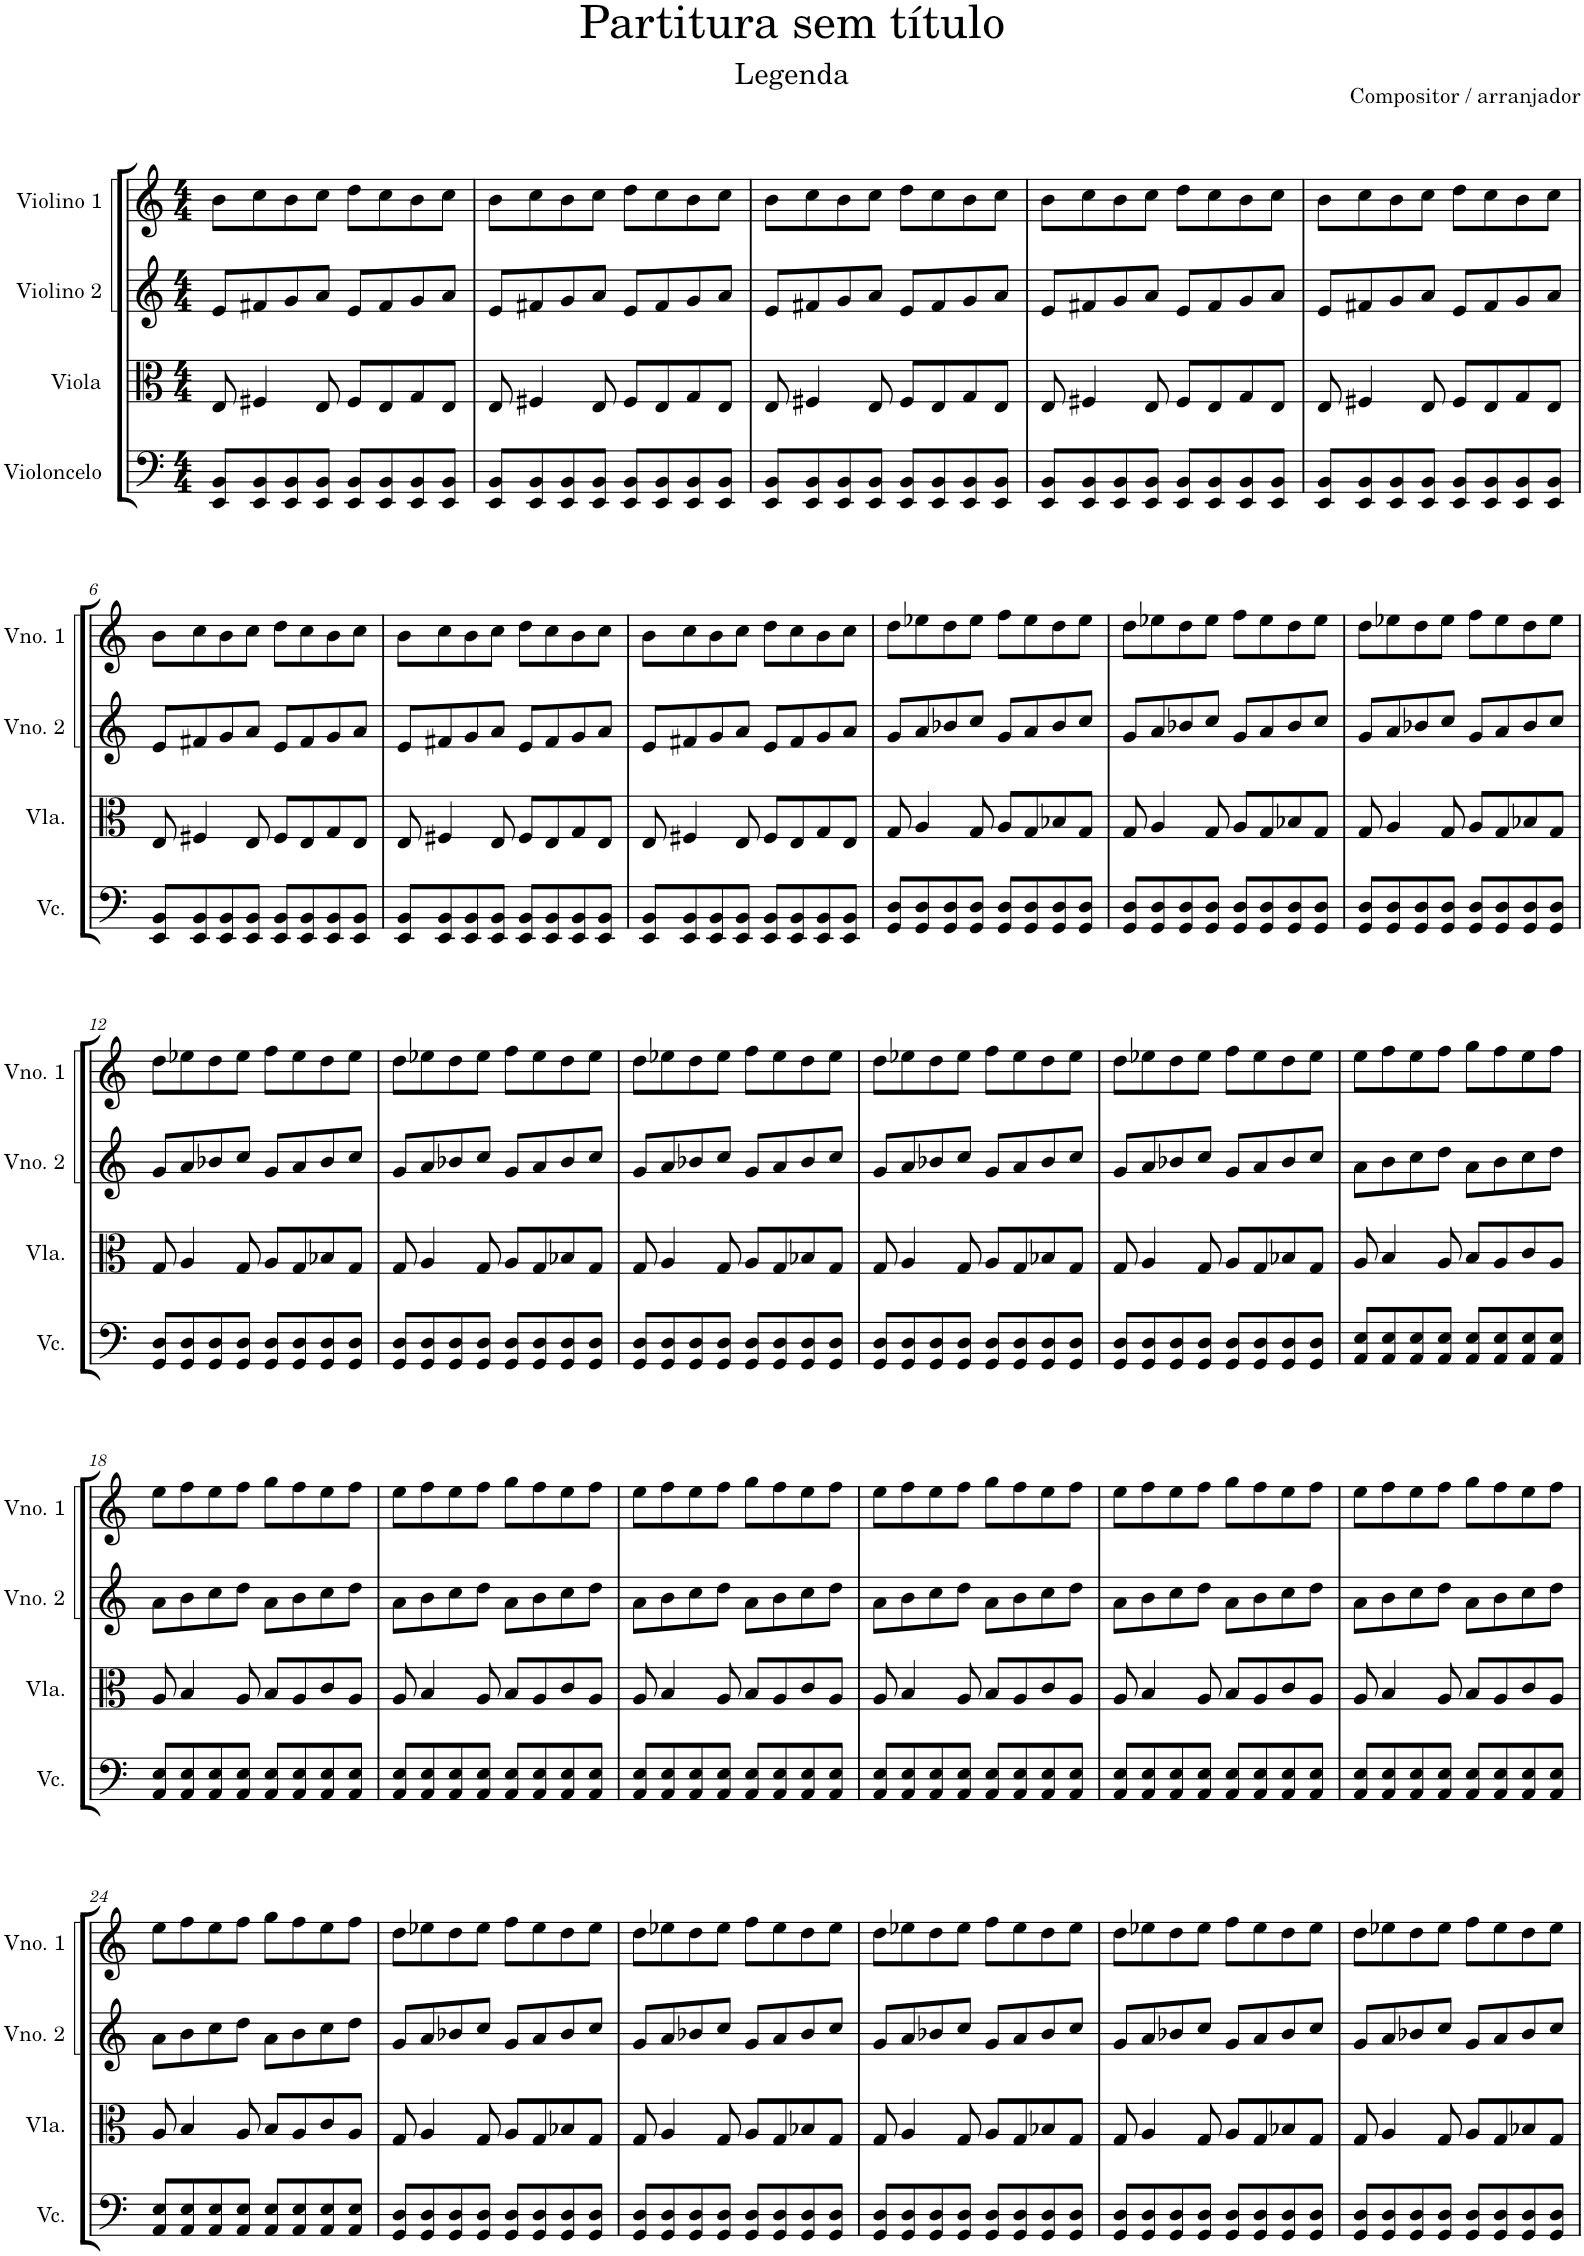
**kern	**kern	**kern	**kern
*part4	*part3	*part2	*part1
*staff4	*staff3	*staff2	*staff1
*I"Violoncelo	*I"Viola	*I"Violino 2	*I"Violino 1
*I'Vc.	*I'Vla.	*I'Vno. 2	*I'Vno. 1
*clefF4	*clefC3	*clefG2	*clefG2
*k[]	*k[]	*k[]	*k[]
*M4/4	*M4/4	*M4/4	*M4/4
=1	=1	=1	=1
8EE/ 8BB/L	8E/	8e/L	8b\L
8EE/ 8BB/	4F#X/	8f#X/	8cc\
8EE/ 8BB/	.	8g/	8b\
8EE/ 8BB/J	8E/	8a/J	8cc\J
8EE/ 8BB/L	8F#/L	8e/L	8dd\L
8EE/ 8BB/	8E/	8f#/	8cc\
8EE/ 8BB/	8G/	8g/	8b\
8EE/ 8BB/J	8E/J	8a/J	8cc\J
=2	=2	=2	=2
8EE/ 8BB/L	8E/	8e/L	8b\L
8EE/ 8BB/	4F#X/	8f#X/	8cc\
8EE/ 8BB/	.	8g/	8b\
8EE/ 8BB/J	8E/	8a/J	8cc\J
8EE/ 8BB/L	8F#/L	8e/L	8dd\L
8EE/ 8BB/	8E/	8f#/	8cc\
8EE/ 8BB/	8G/	8g/	8b\
8EE/ 8BB/J	8E/J	8a/J	8cc\J
=3	=3	=3	=3
8EE/ 8BB/L	8E/	8e/L	8b\L
8EE/ 8BB/	4F#X/	8f#X/	8cc\
8EE/ 8BB/	.	8g/	8b\
8EE/ 8BB/J	8E/	8a/J	8cc\J
8EE/ 8BB/L	8F#/L	8e/L	8dd\L
8EE/ 8BB/	8E/	8f#/	8cc\
8EE/ 8BB/	8G/	8g/	8b\
8EE/ 8BB/J	8E/J	8a/J	8cc\J
=4	=4	=4	=4
8EE/ 8BB/L	8E/	8e/L	8b\L
8EE/ 8BB/	4F#X/	8f#X/	8cc\
8EE/ 8BB/	.	8g/	8b\
8EE/ 8BB/J	8E/	8a/J	8cc\J
8EE/ 8BB/L	8F#/L	8e/L	8dd\L
8EE/ 8BB/	8E/	8f#/	8cc\
8EE/ 8BB/	8G/	8g/	8b\
8EE/ 8BB/J	8E/J	8a/J	8cc\J
=5	=5	=5	=5
8EE/ 8BB/L	8E/	8e/L	8b\L
8EE/ 8BB/	4F#X/	8f#X/	8cc\
8EE/ 8BB/	.	8g/	8b\
8EE/ 8BB/J	8E/	8a/J	8cc\J
8EE/ 8BB/L	8F#/L	8e/L	8dd\L
8EE/ 8BB/	8E/	8f#/	8cc\
8EE/ 8BB/	8G/	8g/	8b\
8EE/ 8BB/J	8E/J	8a/J	8cc\J
!!LO:LB:g=z
=6	=6	=6	=6
8EE/ 8BB/L	8E/	8e/L	8b\L
8EE/ 8BB/	4F#X/	8f#X/	8cc\
8EE/ 8BB/	.	8g/	8b\
8EE/ 8BB/J	8E/	8a/J	8cc\J
8EE/ 8BB/L	8F#/L	8e/L	8dd\L
8EE/ 8BB/	8E/	8f#/	8cc\
8EE/ 8BB/	8G/	8g/	8b\
8EE/ 8BB/J	8E/J	8a/J	8cc\J
=7	=7	=7	=7
8EE/ 8BB/L	8E/	8e/L	8b\L
8EE/ 8BB/	4F#X/	8f#X/	8cc\
8EE/ 8BB/	.	8g/	8b\
8EE/ 8BB/J	8E/	8a/J	8cc\J
8EE/ 8BB/L	8F#/L	8e/L	8dd\L
8EE/ 8BB/	8E/	8f#/	8cc\
8EE/ 8BB/	8G/	8g/	8b\
8EE/ 8BB/J	8E/J	8a/J	8cc\J
=8	=8	=8	=8
8EE/ 8BB/L	8E/	8e/L	8b\L
8EE/ 8BB/	4F#X/	8f#X/	8cc\
8EE/ 8BB/	.	8g/	8b\
8EE/ 8BB/J	8E/	8a/J	8cc\J
8EE/ 8BB/L	8F#/L	8e/L	8dd\L
8EE/ 8BB/	8E/	8f#/	8cc\
8EE/ 8BB/	8G/	8g/	8b\
8EE/ 8BB/J	8E/J	8a/J	8cc\J
=9	=9	=9	=9
8GG/ 8D/L	8G/	8g/L	8dd\L
8GG/ 8D/	4A/	8a/	8ee-X\
8GG/ 8D/	.	8b-X/	8dd\
8GG/ 8D/J	8G/	8cc/J	8ee-\J
8GG/ 8D/L	8A/L	8g/L	8ff\L
8GG/ 8D/	8G/	8a/	8ee-\
8GG/ 8D/	8B-X/	8b-/	8dd\
8GG/ 8D/J	8G/J	8cc/J	8ee-\J
=10	=10	=10	=10
8GG/ 8D/L	8G/	8g/L	8dd\L
8GG/ 8D/	4A/	8a/	8ee-X\
8GG/ 8D/	.	8b-X/	8dd\
8GG/ 8D/J	8G/	8cc/J	8ee-\J
8GG/ 8D/L	8A/L	8g/L	8ff\L
8GG/ 8D/	8G/	8a/	8ee-\
8GG/ 8D/	8B-X/	8b-/	8dd\
8GG/ 8D/J	8G/J	8cc/J	8ee-\J
=11	=11	=11	=11
8GG/ 8D/L	8G/	8g/L	8dd\L
8GG/ 8D/	4A/	8a/	8ee-X\
8GG/ 8D/	.	8b-X/	8dd\
8GG/ 8D/J	8G/	8cc/J	8ee-\J
8GG/ 8D/L	8A/L	8g/L	8ff\L
8GG/ 8D/	8G/	8a/	8ee-\
8GG/ 8D/	8B-X/	8b-/	8dd\
8GG/ 8D/J	8G/J	8cc/J	8ee-\J
!!LO:LB:g=z
=12	=12	=12	=12
8GG/ 8D/L	8G/	8g/L	8dd\L
8GG/ 8D/	4A/	8a/	8ee-X\
8GG/ 8D/	.	8b-X/	8dd\
8GG/ 8D/J	8G/	8cc/J	8ee-\J
8GG/ 8D/L	8A/L	8g/L	8ff\L
8GG/ 8D/	8G/	8a/	8ee-\
8GG/ 8D/	8B-X/	8b-/	8dd\
8GG/ 8D/J	8G/J	8cc/J	8ee-\J
=13	=13	=13	=13
8GG/ 8D/L	8G/	8g/L	8dd\L
8GG/ 8D/	4A/	8a/	8ee-X\
8GG/ 8D/	.	8b-X/	8dd\
8GG/ 8D/J	8G/	8cc/J	8ee-\J
8GG/ 8D/L	8A/L	8g/L	8ff\L
8GG/ 8D/	8G/	8a/	8ee-\
8GG/ 8D/	8B-X/	8b-/	8dd\
8GG/ 8D/J	8G/J	8cc/J	8ee-\J
=14	=14	=14	=14
8GG/ 8D/L	8G/	8g/L	8dd\L
8GG/ 8D/	4A/	8a/	8ee-X\
8GG/ 8D/	.	8b-X/	8dd\
8GG/ 8D/J	8G/	8cc/J	8ee-\J
8GG/ 8D/L	8A/L	8g/L	8ff\L
8GG/ 8D/	8G/	8a/	8ee-\
8GG/ 8D/	8B-X/	8b-/	8dd\
8GG/ 8D/J	8G/J	8cc/J	8ee-\J
=15	=15	=15	=15
8GG/ 8D/L	8G/	8g/L	8dd\L
8GG/ 8D/	4A/	8a/	8ee-X\
8GG/ 8D/	.	8b-X/	8dd\
8GG/ 8D/J	8G/	8cc/J	8ee-\J
8GG/ 8D/L	8A/L	8g/L	8ff\L
8GG/ 8D/	8G/	8a/	8ee-\
8GG/ 8D/	8B-X/	8b-/	8dd\
8GG/ 8D/J	8G/J	8cc/J	8ee-\J
=16	=16	=16	=16
8GG/ 8D/L	8G/	8g/L	8dd\L
8GG/ 8D/	4A/	8a/	8ee-X\
8GG/ 8D/	.	8b-X/	8dd\
8GG/ 8D/J	8G/	8cc/J	8ee-\J
8GG/ 8D/L	8A/L	8g/L	8ff\L
8GG/ 8D/	8G/	8a/	8ee-\
8GG/ 8D/	8B-X/	8b-/	8dd\
8GG/ 8D/J	8G/J	8cc/J	8ee-\J
=17	=17	=17	=17
8AA/ 8E/L	8A/	8a\L	8ee\L
8AA/ 8E/	4B/	8b\	8ff\
8AA/ 8E/	.	8cc\	8ee\
8AA/ 8E/J	8A/	8dd\J	8ff\J
8AA/ 8E/L	8B/L	8a\L	8gg\L
8AA/ 8E/	8A/	8b\	8ff\
8AA/ 8E/	8c/	8cc\	8ee\
8AA/ 8E/J	8A/J	8dd\J	8ff\J
!!LO:LB:g=z
=18	=18	=18	=18
8AA/ 8E/L	8A/	8a\L	8ee\L
8AA/ 8E/	4B/	8b\	8ff\
8AA/ 8E/	.	8cc\	8ee\
8AA/ 8E/J	8A/	8dd\J	8ff\J
8AA/ 8E/L	8B/L	8a\L	8gg\L
8AA/ 8E/	8A/	8b\	8ff\
8AA/ 8E/	8c/	8cc\	8ee\
8AA/ 8E/J	8A/J	8dd\J	8ff\J
=19	=19	=19	=19
8AA/ 8E/L	8A/	8a\L	8ee\L
8AA/ 8E/	4B/	8b\	8ff\
8AA/ 8E/	.	8cc\	8ee\
8AA/ 8E/J	8A/	8dd\J	8ff\J
8AA/ 8E/L	8B/L	8a\L	8gg\L
8AA/ 8E/	8A/	8b\	8ff\
8AA/ 8E/	8c/	8cc\	8ee\
8AA/ 8E/J	8A/J	8dd\J	8ff\J
=20	=20	=20	=20
8AA/ 8E/L	8A/	8a\L	8ee\L
8AA/ 8E/	4B/	8b\	8ff\
8AA/ 8E/	.	8cc\	8ee\
8AA/ 8E/J	8A/	8dd\J	8ff\J
8AA/ 8E/L	8B/L	8a\L	8gg\L
8AA/ 8E/	8A/	8b\	8ff\
8AA/ 8E/	8c/	8cc\	8ee\
8AA/ 8E/J	8A/J	8dd\J	8ff\J
=21	=21	=21	=21
8AA/ 8E/L	8A/	8a\L	8ee\L
8AA/ 8E/	4B/	8b\	8ff\
8AA/ 8E/	.	8cc\	8ee\
8AA/ 8E/J	8A/	8dd\J	8ff\J
8AA/ 8E/L	8B/L	8a\L	8gg\L
8AA/ 8E/	8A/	8b\	8ff\
8AA/ 8E/	8c/	8cc\	8ee\
8AA/ 8E/J	8A/J	8dd\J	8ff\J
=22	=22	=22	=22
8AA/ 8E/L	8A/	8a\L	8ee\L
8AA/ 8E/	4B/	8b\	8ff\
8AA/ 8E/	.	8cc\	8ee\
8AA/ 8E/J	8A/	8dd\J	8ff\J
8AA/ 8E/L	8B/L	8a\L	8gg\L
8AA/ 8E/	8A/	8b\	8ff\
8AA/ 8E/	8c/	8cc\	8ee\
8AA/ 8E/J	8A/J	8dd\J	8ff\J
=23	=23	=23	=23
8AA/ 8E/L	8A/	8a\L	8ee\L
8AA/ 8E/	4B/	8b\	8ff\
8AA/ 8E/	.	8cc\	8ee\
8AA/ 8E/J	8A/	8dd\J	8ff\J
8AA/ 8E/L	8B/L	8a\L	8gg\L
8AA/ 8E/	8A/	8b\	8ff\
8AA/ 8E/	8c/	8cc\	8ee\
8AA/ 8E/J	8A/J	8dd\J	8ff\J
!!LO:LB:g=z
=24	=24	=24	=24
8AA/ 8E/L	8A/	8a\L	8ee\L
8AA/ 8E/	4B/	8b\	8ff\
8AA/ 8E/	.	8cc\	8ee\
8AA/ 8E/J	8A/	8dd\J	8ff\J
8AA/ 8E/L	8B/L	8a\L	8gg\L
8AA/ 8E/	8A/	8b\	8ff\
8AA/ 8E/	8c/	8cc\	8ee\
8AA/ 8E/J	8A/J	8dd\J	8ff\J
=25	=25	=25	=25
8GG/ 8D/L	8G/	8g/L	8dd\L
8GG/ 8D/	4A/	8a/	8ee-X\
8GG/ 8D/	.	8b-X/	8dd\
8GG/ 8D/J	8G/	8cc/J	8ee-\J
8GG/ 8D/L	8A/L	8g/L	8ff\L
8GG/ 8D/	8G/	8a/	8ee-\
8GG/ 8D/	8B-X/	8b-/	8dd\
8GG/ 8D/J	8G/J	8cc/J	8ee-\J
=26	=26	=26	=26
8GG/ 8D/L	8G/	8g/L	8dd\L
8GG/ 8D/	4A/	8a/	8ee-X\
8GG/ 8D/	.	8b-X/	8dd\
8GG/ 8D/J	8G/	8cc/J	8ee-\J
8GG/ 8D/L	8A/L	8g/L	8ff\L
8GG/ 8D/	8G/	8a/	8ee-\
8GG/ 8D/	8B-X/	8b-/	8dd\
8GG/ 8D/J	8G/J	8cc/J	8ee-\J
=27	=27	=27	=27
8GG/ 8D/L	8G/	8g/L	8dd\L
8GG/ 8D/	4A/	8a/	8ee-X\
8GG/ 8D/	.	8b-X/	8dd\
8GG/ 8D/J	8G/	8cc/J	8ee-\J
8GG/ 8D/L	8A/L	8g/L	8ff\L
8GG/ 8D/	8G/	8a/	8ee-\
8GG/ 8D/	8B-X/	8b-/	8dd\
8GG/ 8D/J	8G/J	8cc/J	8ee-\J
=28	=28	=28	=28
8GG/ 8D/L	8G/	8g/L	8dd\L
8GG/ 8D/	4A/	8a/	8ee-X\
8GG/ 8D/	.	8b-X/	8dd\
8GG/ 8D/J	8G/	8cc/J	8ee-\J
8GG/ 8D/L	8A/L	8g/L	8ff\L
8GG/ 8D/	8G/	8a/	8ee-\
8GG/ 8D/	8B-X/	8b-/	8dd\
8GG/ 8D/J	8G/J	8cc/J	8ee-\J
=29	=29	=29	=29
8GG/ 8D/L	8G/	8g/L	8dd\L
8GG/ 8D/	4A/	8a/	8ee-X\
8GG/ 8D/	.	8b-X/	8dd\
8GG/ 8D/J	8G/	8cc/J	8ee-\J
8GG/ 8D/L	8A/L	8g/L	8ff\L
8GG/ 8D/	8G/	8a/	8ee-\
8GG/ 8D/	8B-X/	8b-/	8dd\
8GG/ 8D/J	8G/J	8cc/J	8ee-\J
=	=	=	=
*-	*-	*-	*-
